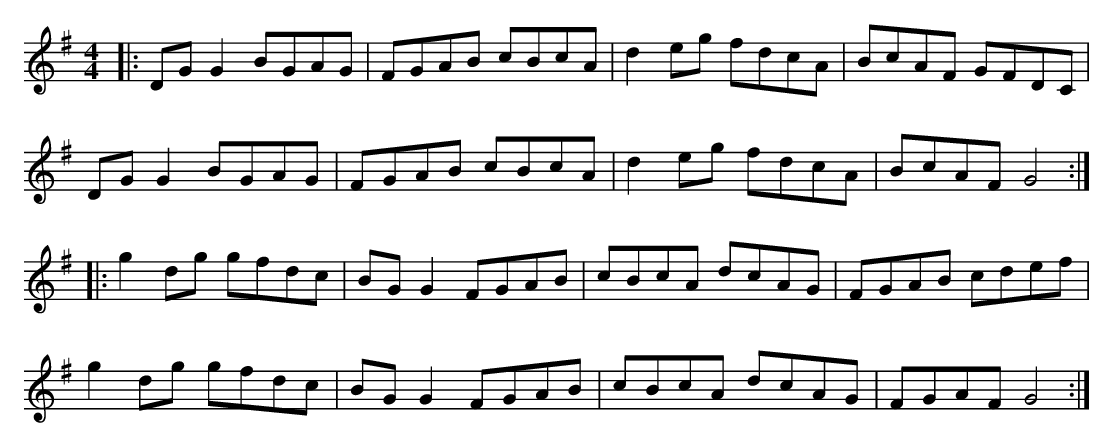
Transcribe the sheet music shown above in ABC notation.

X:1
M:4/4
K:G
|:DG G2 BGAG|FGAB cBcA|d2 eg fdcA|BcAF GFDC|
DG G2 BGAG|FGAB cBcA|d2 eg fdcA|BcAF G4:|
|:g2 dg gfdc|BG G2 FGAB|cBcA dcAG|FGAB cdef|
g2 dg gfdc|BG G2 FGAB|cBcA dcAG|FGAF G4:|
